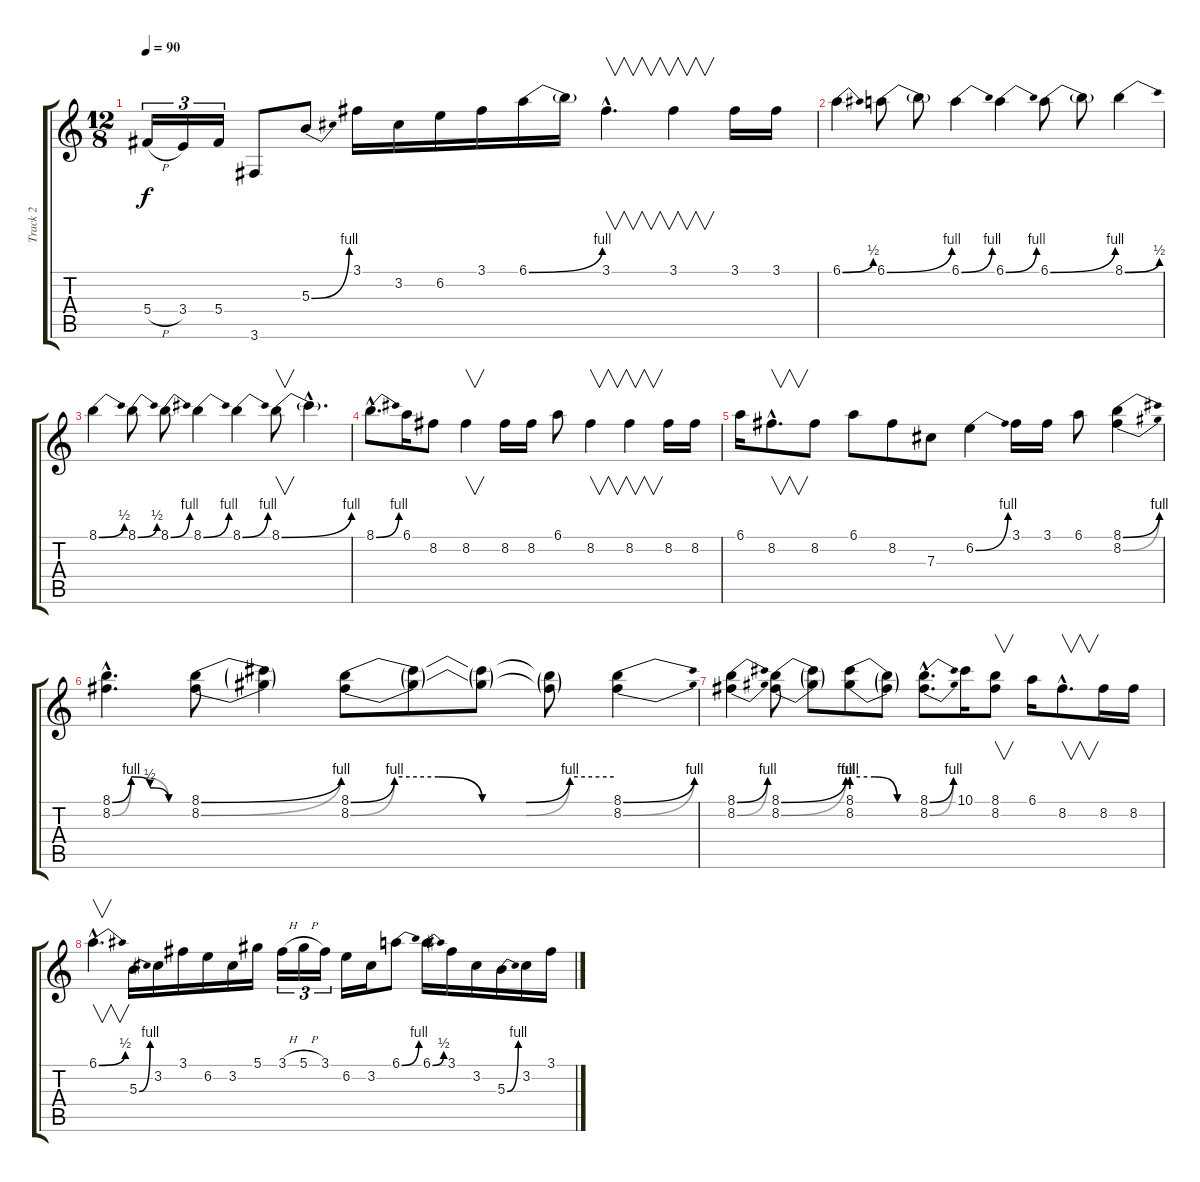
\track ("Track 2" "Track 2") {instrument electricguitarjazz}
\staff {score tabs}
\tuning (Eb4 Bb3 Gb3 Db3 Ab2 Eb2) {hide}
\ts (12 8)
\tempo 90
\clef g2
\ks c
5.4{h}.16{tu (3 2) dy f} 3.4.16{tu (3 2)} 5.4.16{tu (3 2)} 3.6.8 5.3{be (bend 0 0 60 4)}.8 3.1.16 3.2.16 6.2.16 3.1.16 6.1{be (bend 0 0 60 4)}.16 6.1{t}.16 3.1{hac}.4{v d} 3.1.4{v} 3.1.16 3.1.16 |
6.1{be (bend 0 0 60 2)}.4 6.1{be (bend 0 0 60 4)}.8 6.1{t}.8 6.1{be (bend 0 0 60 4)}.4 6.1{be (bend 0 0 60 4)}.4 6.1{be (bend 0 0 60 4)}.8 6.1{t}.8 8.1{be (bend 0 0 60 2)}.4 |
8.1{be (bend 0 0 60 2)}.4 8.1{be (bend 0 0 60 2)}.8 8.1{be (bend 0 0 60 4)}.8 8.1{be (bend 0 0 60 4)}.4 8.1{be (bend 0 0 60 4)}.4 8.1{be (bend 0 0 60 4)}.8{v} 8.1{hac t}.4{d} |
8.1{be (bend 0 0 60 4) hac}.8{d} 6.1.16 8.2.8 8.2.4{v} 8.2.16 8.2.16 6.1.8 8.2.4{v} 8.2.4{v} 8.2.16 8.2.16 |
6.1.16 8.2{hac}.8{v d} 8.2.8 6.1.8 8.2.8 7.3.8 6.2{be (bend 0 0 60 4)}.4 3.1.16 3.1.16 6.1.8 (8.1{be (bend 0 0 60 4)} 8.2{be (bend 0 0 60 4)}).4 |
(8.1{be (custom 0 0 15 4 30 2 45 0 60 0) hac} 8.2{be (custom 0 0 15 4 45 0 60 0) hac}).4{d} (8.1{be (bend 0 0 60 4)} 8.2{be (bend 0 0 60 4)}).8 (8.1{t} 8.2{t}).4 (8.1{be (custom 0 0 10 4 20 4 30 0 40 0 50 4 60 4)} 8.2{be (custom 0 0 10 4 20 4 30 0 40 0 50 4 60 4)}).8 (8.1{t} 8.2{t}).8 (8.1{t} 8.2{t}).8 (8.1{t} 8.2{t}).8 (8.1{be (bend 0 0 60 4)} 8.2{be (bend 0 0 60 4)}).4 |
(8.1{be (bend 0 0 60 4)} 8.2{be (bend 0 0 60 4)}).4 (8.1{be (bend 0 0 60 4)} 8.2{be (bend 0 0 60 4)}).8 (8.1{t} 8.2{t}).8 (8.1{be (custom 0 4 20 4 40 0 60 0)} 8.2{be (custom 0 4 20 4 40 0 60 0)}).8 (8.1{t} 8.2{t}).8 (8.1{be (bend 0 0 60 4) hac} 8.2{be (bend 0 0 60 4) hac}).8{d} 10.1.16 (8.1 8.2).8{v} 6.1.16 8.2{hac}.8{v d} 8.2.16 8.2.16 |
6.1{be (bend 0 0 60 2) hac}.4{v d} 5.3{be (bend 0 0 60 4)}.16 3.2.16 3.1.16 6.2.16 3.2.16 5.1.16 3.1{h}.16{tu (3 2)} 5.1{h}.16{tu (3 2)} 3.1.16{tu (3 2)} 6.2.16 3.2.16 6.1{be (bend 0 0 60 4)}.8 6.1{be (bend 0 0 60 2)}.16 3.1.16 3.2.16 5.3{be (bend 0 0 60 4)}.16 3.2.16 3.1.16
